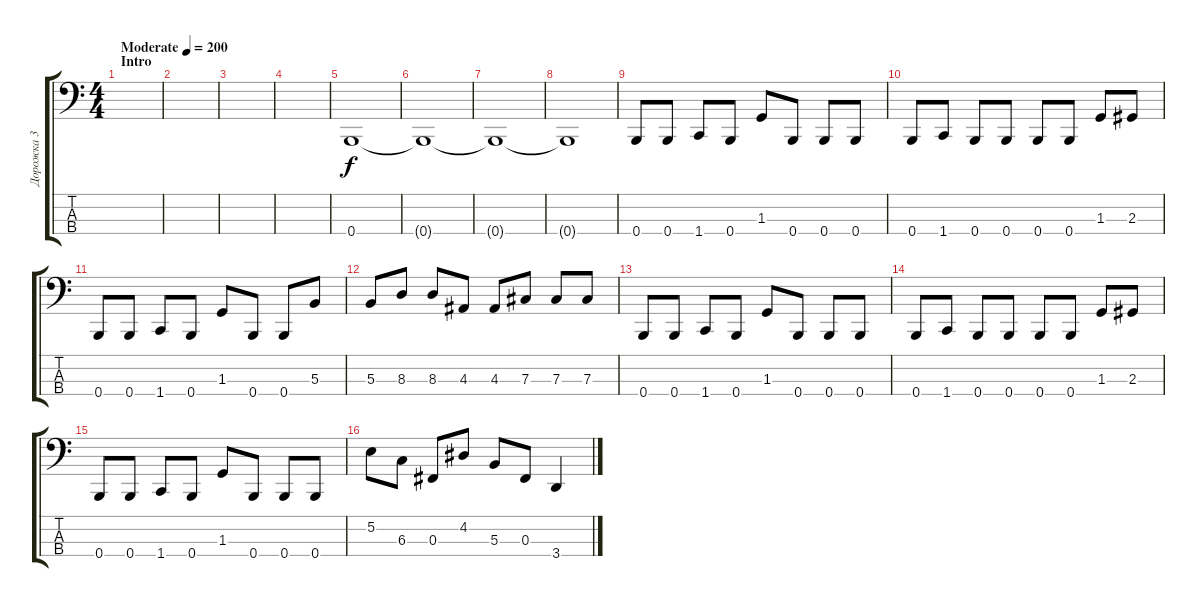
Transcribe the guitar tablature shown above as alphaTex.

\track ("Дорожка 3" "Дорожка 3") {instrument electricbasspick}
\staff {score tabs}
\tuning (E2 B1 Gb1 B0) {hide}
\ts (4 4)
\section ("" "Intro")
\tempo (200 "Moderate")
\clef f4
\ks c
|
|
|
|
0.4.1 |
0.4{t}.1 |
0.4{t}.1 |
0.4{t}.1 |
0.4.8 0.4.8 1.4.8 0.4.8 1.3.8 0.4.8 0.4.8 0.4.8 |
0.4.8 1.4.8 0.4.8 0.4.8 0.4.8 0.4.8 1.3.8 2.3.8 |
0.4.8 0.4.8 1.4.8 0.4.8 1.3.8 0.4.8 0.4.8 5.3.8 |
5.3.8 8.3.8 8.3.8 4.3.8 4.3.8 7.3.8 7.3.8 7.3.8 |
0.4.8 0.4.8 1.4.8 0.4.8 1.3.8 0.4.8 0.4.8 0.4.8 |
0.4.8 1.4.8 0.4.8 0.4.8 0.4.8 0.4.8 1.3.8 2.3.8 |
0.4.8 0.4.8 1.4.8 0.4.8 1.3.8 0.4.8 0.4.8 0.4.8 |
5.2.8 6.3.8 0.3.8 4.2.8 5.3.8 0.3.8 3.4.4
